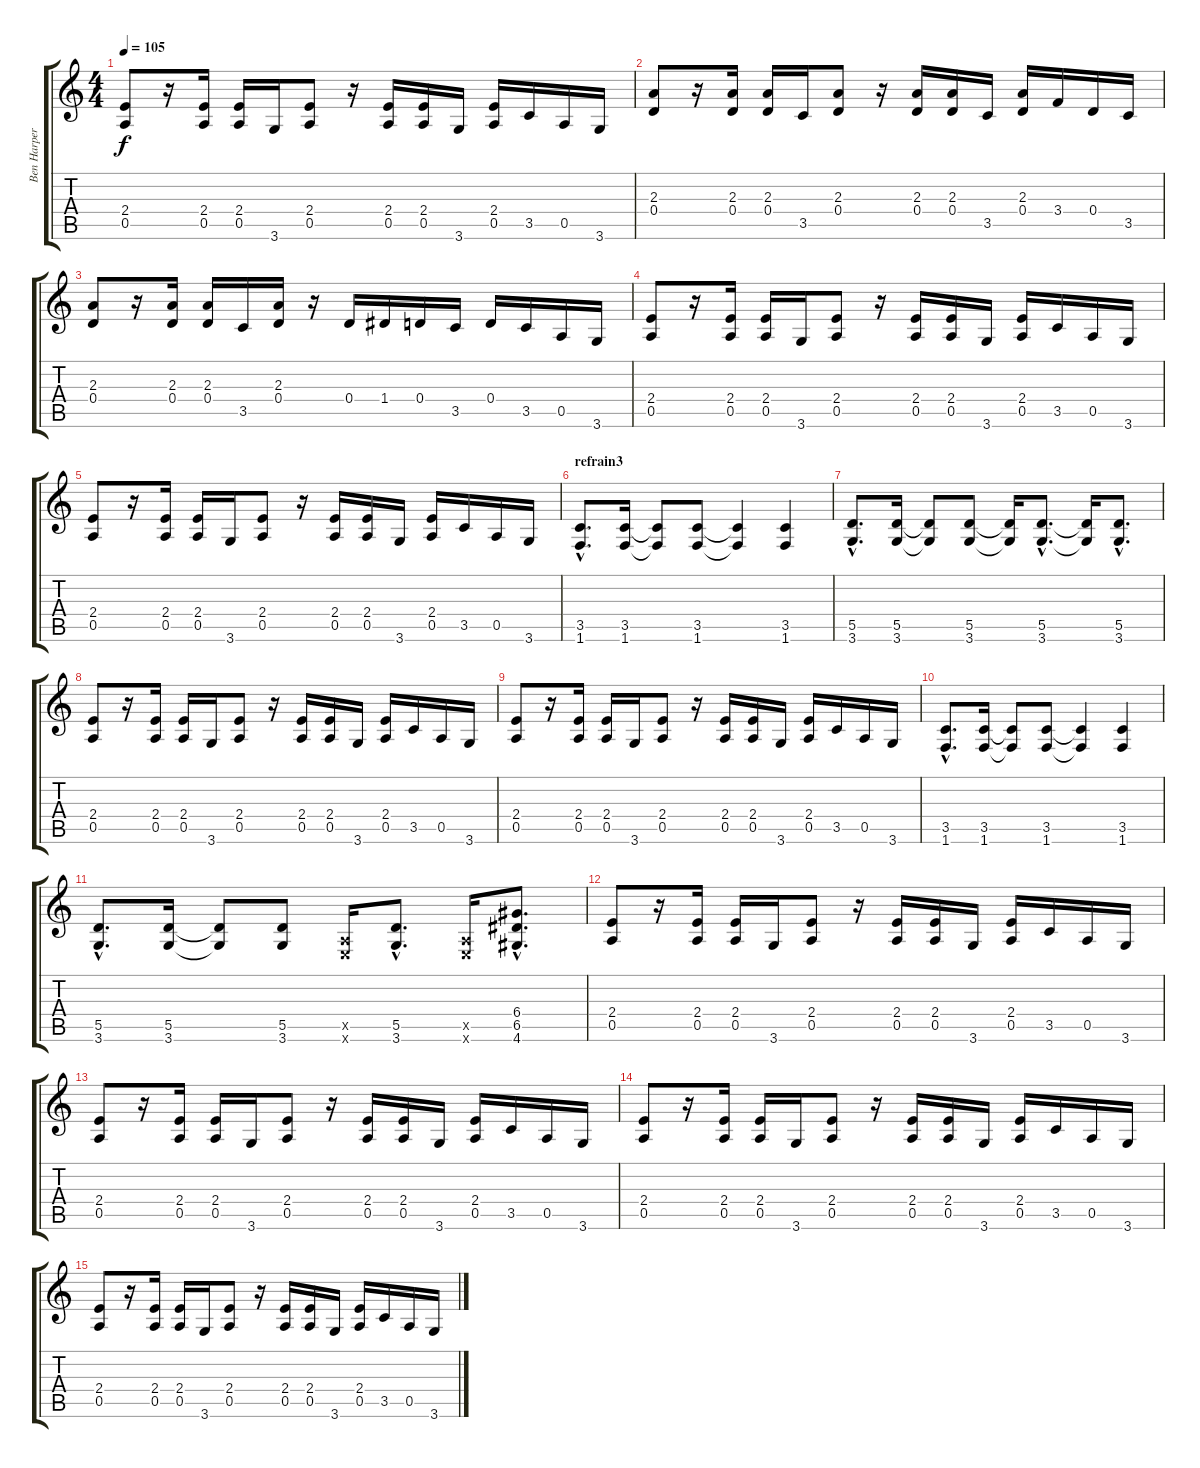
\track ("Ben Harper (Folk)" "Ben Harper") {instrument distortionguitar}
\staff {score tabs}
\tuning (E4 B3 G3 D3 A2 E2) {hide}
\ts (4 4)
\tempo 105
\clef g2
\ks c
(2.4 0.5).8{dy f} r.16 (2.4 0.5).16 (2.4 0.5).16 3.6.16 (2.4 0.5).8 r.16 (2.4 0.5).16 (2.4 0.5).16 3.6.16 (2.4 0.5).16 3.5.16 0.5.16 3.6.16 |
(2.3 0.4).8 r.16 (2.3 0.4).16 (2.3 0.4).16 3.5.16 (2.3 0.4).8 r.16 (2.3 0.4).16 (2.3 0.4).16 3.5.16 (2.3 0.4).16 3.4.16 0.4.16 3.5.16 |
(2.3 0.4).8 r.16 (2.3 0.4).16 (2.3 0.4).16 3.5.16 (2.3 0.4).16 r.16 0.4.16 1.4.16 0.4.16 3.5.16 0.4.16 3.5.16 0.5.16 3.6.16 |
(2.4 0.5).8 r.16 (2.4 0.5).16 (2.4 0.5).16 3.6.16 (2.4 0.5).8 r.16 (2.4 0.5).16 (2.4 0.5).16 3.6.16 (2.4 0.5).16 3.5.16 0.5.16 3.6.16 |
(2.4 0.5).8 r.16 (2.4 0.5).16 (2.4 0.5).16 3.6.16 (2.4 0.5).8 r.16 (2.4 0.5).16 (2.4 0.5).16 3.6.16 (2.4 0.5).16 3.5.16 0.5.16 3.6.16 |
\section ("" "refrain3")
(3.5{hac} 1.6{hac}).8{d} (3.5 1.6).16 (3.5{t} 1.6{t}).8 (3.5 1.6).8 (3.5{t} 1.6{t}).4 (3.5 1.6).4 |
(5.5{hac} 3.6{hac}).8{d} (5.5 3.6).16 (5.5{t} 3.6{t}).8 (5.5 3.6).8 (5.5{t} 3.6{t}).16 (5.5{hac} 3.6{hac}).8{d} (5.5{t} 3.6{t}).16 (5.5{hac} 3.6{hac}).8{d} |
(2.4 0.5).8 r.16 (2.4 0.5).16 (2.4 0.5).16 3.6.16 (2.4 0.5).8 r.16 (2.4 0.5).16 (2.4 0.5).16 3.6.16 (2.4 0.5).16 3.5.16 0.5.16 3.6.16 |
(2.4 0.5).8 r.16 (2.4 0.5).16 (2.4 0.5).16 3.6.16 (2.4 0.5).8 r.16 (2.4 0.5).16 (2.4 0.5).16 3.6.16 (2.4 0.5).16 3.5.16 0.5.16 3.6.16 |
(3.5{hac} 1.6{hac}).8{d} (3.5 1.6).16 (3.5{t} 1.6{t}).8 (3.5 1.6).8 (3.5{t} 1.6{t}).4 (3.5 1.6).4 |
(5.5{hac} 3.6{hac}).8{d} (5.5 3.6).16 (5.5{t} 3.6{t}).8 (5.5 3.6).8 (0.5{x} 0.6{x}).16 (5.5{hac} 3.6{hac}).8{d} (0.5{x} 0.6{x}).16 (6.4{hac} 6.5{hac} 4.6{hac}).8{d} |
(2.4 0.5).8{volume 0} r.16 (2.4 0.5).16 (2.4 0.5).16 3.6.16 (2.4 0.5).8 r.16 (2.4 0.5).16 (2.4 0.5).16 3.6.16 (2.4 0.5).16 3.5.16 0.5.16 3.6.16 |
(2.4 0.5).8 r.16 (2.4 0.5).16 (2.4 0.5).16 3.6.16 (2.4 0.5).8 r.16 (2.4 0.5).16 (2.4 0.5).16 3.6.16 (2.4 0.5).16 3.5.16 0.5.16 3.6.16 |
(2.4 0.5).8{volume 0} r.16 (2.4 0.5).16 (2.4 0.5).16 3.6.16 (2.4 0.5).8 r.16 (2.4 0.5).16 (2.4 0.5).16 3.6.16 (2.4 0.5).16 3.5.16 0.5.16 3.6.16 |
(2.4 0.5).8 r.16 (2.4 0.5).16 (2.4 0.5).16 3.6.16 (2.4 0.5).8 r.16 (2.4 0.5).16 (2.4 0.5).16 3.6.16 (2.4 0.5).16 3.5.16 0.5.16 3.6.16
